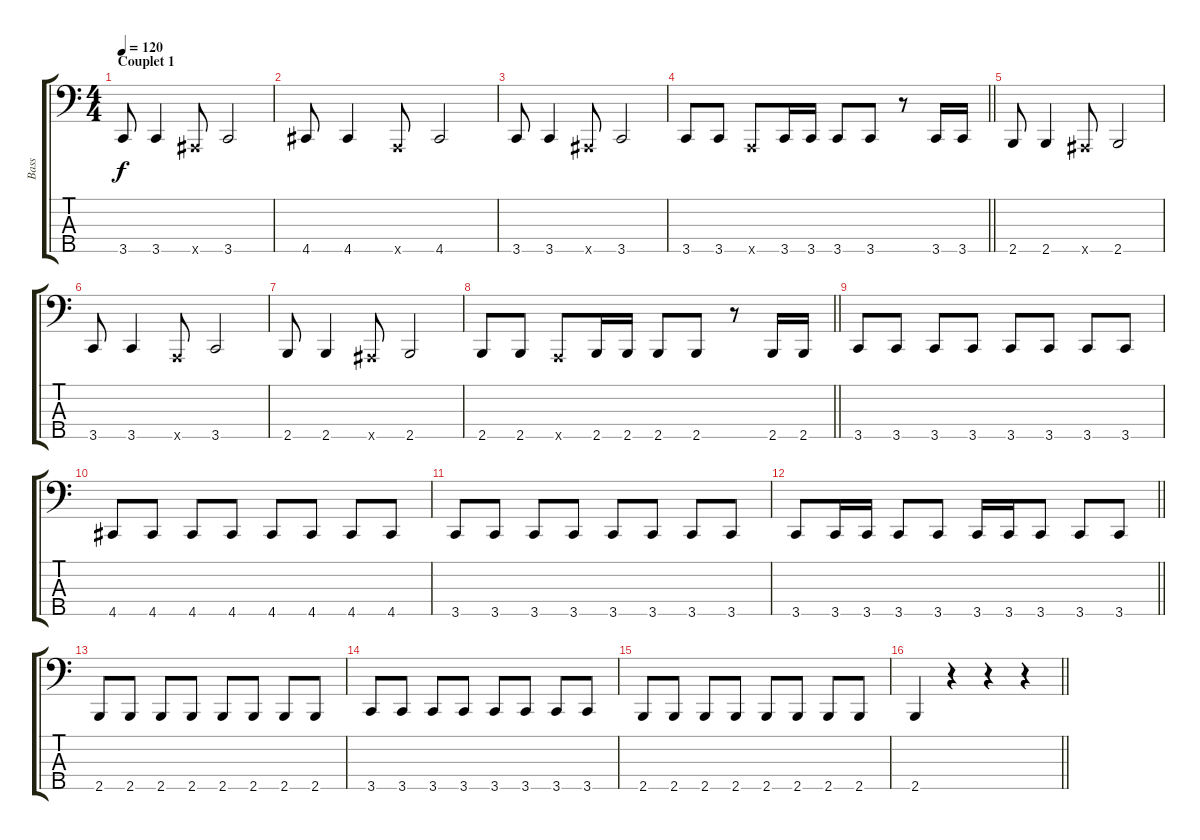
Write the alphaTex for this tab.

\track ("Bass" "Bass") {instrument electricbassfinger}
\staff {score tabs}
\tuning (F2 C2 G1 D1 A0) {hide}
\ts (4 4)
\section ("" "Couplet 1")
\tempo 120
\clef f4
\ks c
3.5.8{dy f volume 16} 3.5.4 1.5{x}.8 3.5.2 |
4.5.8 4.5.4 0.5{x}.8 4.5.2 |
3.5.8 3.5.4 1.5{x}.8 3.5.2 |
\barLineRight lightlight
3.5.8 3.5.8 0.5{x}.8 3.5.16 3.5.16 3.5.8 3.5.8 r.8 3.5.16 3.5.16 |
2.5.8 2.5.4 1.5{x}.8 2.5.2 |
3.5.8 3.5.4 0.5{x}.8 3.5.2 |
2.5.8 2.5.4 1.5{x}.8 2.5.2 |
\barLineRight lightlight
2.5.8 2.5.8 0.5{x}.8 2.5.16 2.5.16 2.5.8 2.5.8 r.8 2.5.16 2.5.16 |
3.5.8 3.5.8 3.5.8 3.5.8 3.5.8 3.5.8 3.5.8 3.5.8 |
4.5.8 4.5.8 4.5.8 4.5.8 4.5.8 4.5.8 4.5.8 4.5.8 |
3.5.8 3.5.8 3.5.8 3.5.8 3.5.8 3.5.8 3.5.8 3.5.8 |
\barLineRight lightlight
3.5.8 3.5.16 3.5.16 3.5.8 3.5.8 3.5.16 3.5.16 3.5.8 3.5.8 3.5.8 |
2.5.8 2.5.8 2.5.8 2.5.8 2.5.8 2.5.8 2.5.8 2.5.8 |
3.5.8 3.5.8 3.5.8 3.5.8 3.5.8 3.5.8 3.5.8 3.5.8 |
2.5.8 2.5.8 2.5.8 2.5.8 2.5.8 2.5.8 2.5.8 2.5.8 |
\barLineRight lightlight
2.5.4 r.4 r.4 r.4
